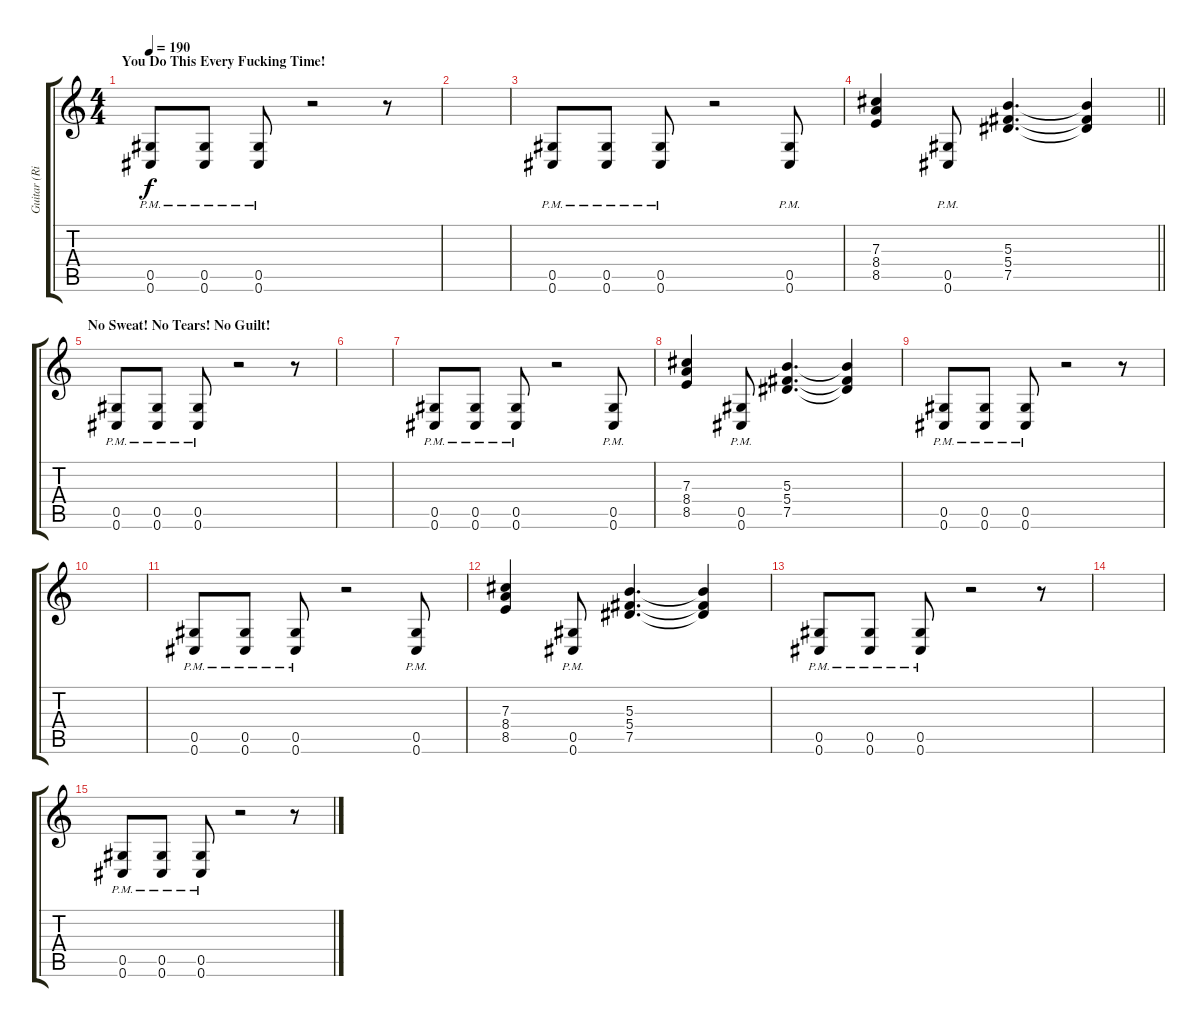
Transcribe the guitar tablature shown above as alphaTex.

\track ("Guitar (Right)" "Guitar (Ri") {instrument distortionguitar}
\staff {score tabs}
\tuning (Eb4 Bb3 Gb3 Db3 Ab2 Db2) {hide}
\ts (4 4)
\section ("" "You Do This Every Fucking Time!")
\tempo 190
\clef g2
\ks c
(0.5{pm} 0.6{pm}).8{dy f} (0.5{pm} 0.6{pm}).8 (0.5{pm} 0.6{pm}).8 r.2 r.8 |
|
(0.5{pm} 0.6{pm}).8 (0.5{pm} 0.6{pm}).8 (0.5{pm} 0.6{pm}).8 r.2 (0.5{pm} 0.6{pm}).8 |
\barLineRight lightlight
(7.3 8.4 8.5).4 (0.5{pm} 0.6{pm}).8 (5.3 5.4 7.5).4{d} (5.3{t} 5.4{t} 7.5{t}).4 |
\section ("" "No Sweat! No Tears! No Guilt!")
(0.5{pm} 0.6{pm}).8 (0.5{pm} 0.6{pm}).8 (0.5{pm} 0.6{pm}).8 r.2 r.8 |
|
(0.5{pm} 0.6{pm}).8 (0.5{pm} 0.6{pm}).8 (0.5{pm} 0.6{pm}).8 r.2 (0.5{pm} 0.6{pm}).8 |
(7.3 8.4 8.5).4 (0.5{pm} 0.6{pm}).8 (5.3 5.4 7.5).4{d} (5.3{t} 5.4{t} 7.5{t}).4 |
(0.5{pm} 0.6{pm}).8 (0.5{pm} 0.6{pm}).8 (0.5{pm} 0.6{pm}).8 r.2 r.8 |
|
(0.5{pm} 0.6{pm}).8 (0.5{pm} 0.6{pm}).8 (0.5{pm} 0.6{pm}).8 r.2 (0.5{pm} 0.6{pm}).8 |
(7.3 8.4 8.5).4 (0.5{pm} 0.6{pm}).8 (5.3 5.4 7.5).4{d} (5.3{t} 5.4{t} 7.5{t}).4 |
(0.5{pm} 0.6{pm}).8 (0.5{pm} 0.6{pm}).8 (0.5{pm} 0.6{pm}).8 r.2 r.8 |
|
(0.5{pm} 0.6{pm}).8 (0.5{pm} 0.6{pm}).8 (0.5{pm} 0.6{pm}).8 r.2 r.8
